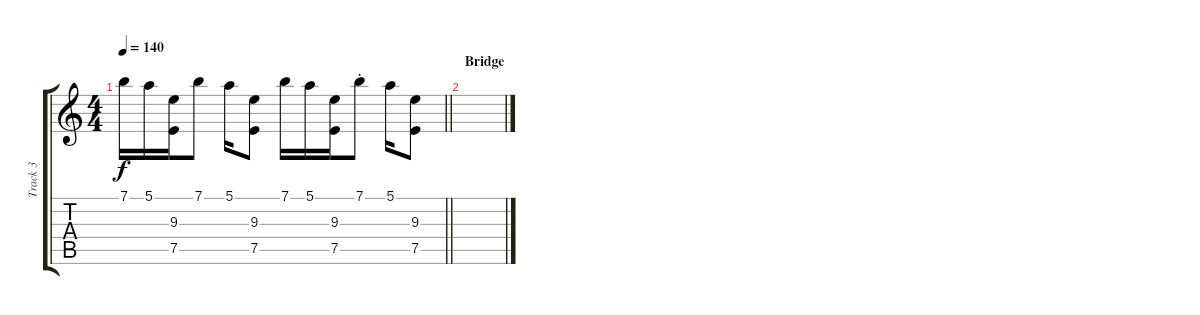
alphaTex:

\track ("Track 3" "Track 3") {instrument electricguitarmuted}
\staff {score tabs}
\tuning (E4 B3 G3 D3 A2 E2) {hide}
\ts (4 4)
\tempo 140
\clef g2
\barLineRight lightlight
\ks c
7.1.16{dy f} 5.1.16 (9.3 7.5).16 7.1.8 5.1.16 (9.3 7.5).8 7.1.16 5.1.16 (9.3 7.5).16 7.1{st}.8 5.1.16 (9.3 7.5).8 |
\section ("" "Bridge")
